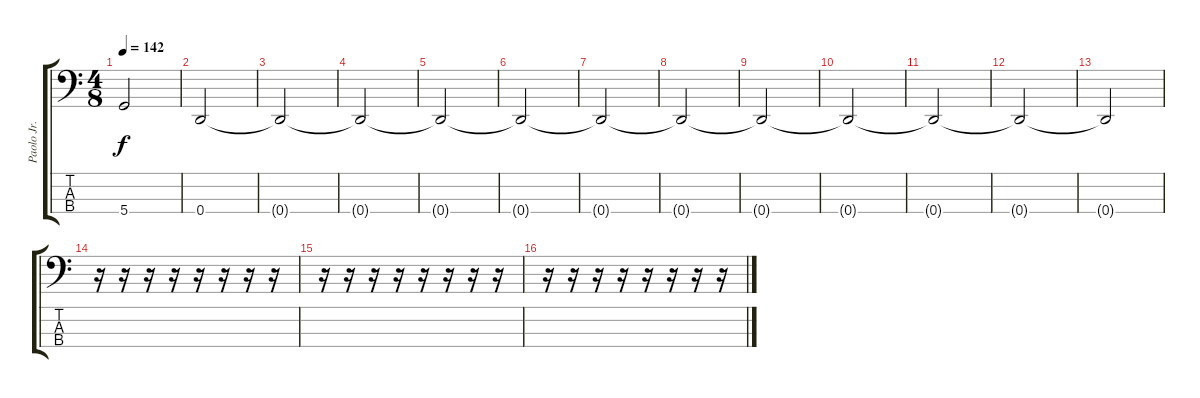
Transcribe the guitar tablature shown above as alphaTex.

\track ("Paolo Jr." "Paolo Jr.") {instrument electricbasspick}
\staff {score tabs}
\tuning (G2 D2 A1 D1) {hide}
\ts (4 8)
\tempo 142
\clef f4
\ks c
5.4{t}.2{dy f} |
0.4.2 |
0.4{t}.2 |
0.4{t}.2 |
0.4{t}.2 |
0.4{t}.2 |
0.4{t}.2 |
0.4{t}.2 |
0.4{t}.2 |
0.4{t}.2 |
0.4{t}.2 |
0.4{t}.2 |
0.4{t}.2 |
r.16 r.16 r.16 r.16 r.16 r.16 r.16 r.16 |
r.16 r.16 r.16 r.16 r.16 r.16 r.16 r.16 |
r.16 r.16 r.16 r.16 r.16 r.16 r.16 r.16
